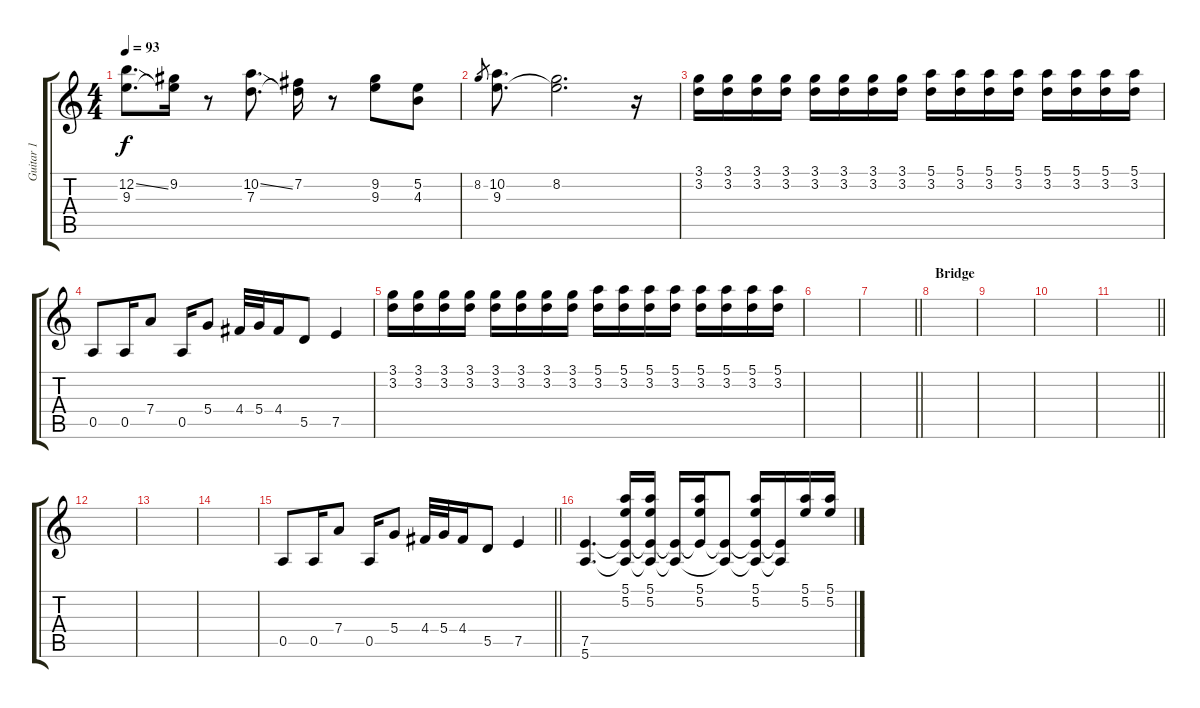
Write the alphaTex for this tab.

\track ("Guitar 1" "Guitar 1") {instrument distortionguitar}
\staff {score tabs}
\tuning (E4 B3 G3 D3 A2 E2) {hide}
\ts (4 4)
\tempo 93
\clef g2
\ks c
(12.2{ss} 9.3).8{d dy f} (9.2 9.3{t}).16 r.8 (10.2{ss} 7.3).8{d} (7.2 7.3{t}).16 r.8 (9.2 9.3).8 (5.2 4.3).8 |
8.2.8{gr} (10.2 9.3).8{d} (8.2 9.3{t}).2{d} r.16 |
(3.1 3.2).16 (3.1 3.2).16 (3.1 3.2).16 (3.1 3.2).16 (3.1 3.2).16 (3.1 3.2).16 (3.1 3.2).16 (3.1 3.2).16 (5.1 3.2).16 (5.1 3.2).16 (5.1 3.2).16 (5.1 3.2).16 (5.1 3.2).16 (5.1 3.2).16 (5.1 3.2).16 (5.1 3.2).16 |
0.5.8 0.5.16 7.4.8 0.5.16 5.4.8 4.4.32 5.4.32 4.4.16 5.5.8 7.5.4 |
(3.1 3.2).16 (3.1 3.2).16 (3.1 3.2).16 (3.1 3.2).16 (3.1 3.2).16 (3.1 3.2).16 (3.1 3.2).16 (3.1 3.2).16 (5.1 3.2).16 (5.1 3.2).16 (5.1 3.2).16 (5.1 3.2).16 (5.1 3.2).16 (5.1 3.2).16 (5.1 3.2).16 (5.1 3.2).16 |
|
\barLineRight lightlight
|
\section ("" "Bridge")
|
|
|
\barLineRight lightlight
|
\section ("" "")
|
|
|
\barLineRight lightlight
0.5.8 0.5.16 7.4.8 0.5.16 5.4.8 4.4.32 5.4.32 4.4.16 5.5.8 7.5.4 |
(7.5 5.6).4{d} (5.1 5.2 7.5{t} 5.6{t}).16 (5.1 5.2 7.5{t} 5.6{t}).16 (7.5{t} 5.6{t}).16 (5.1 5.2 7.5{t}).16 (7.5{t} 5.6{t}).8 (5.1 5.2 7.5{t} 5.6{t}).16 (7.5{t} 5.6{t}).16 (5.1 5.2).16 (5.1 5.2).16
